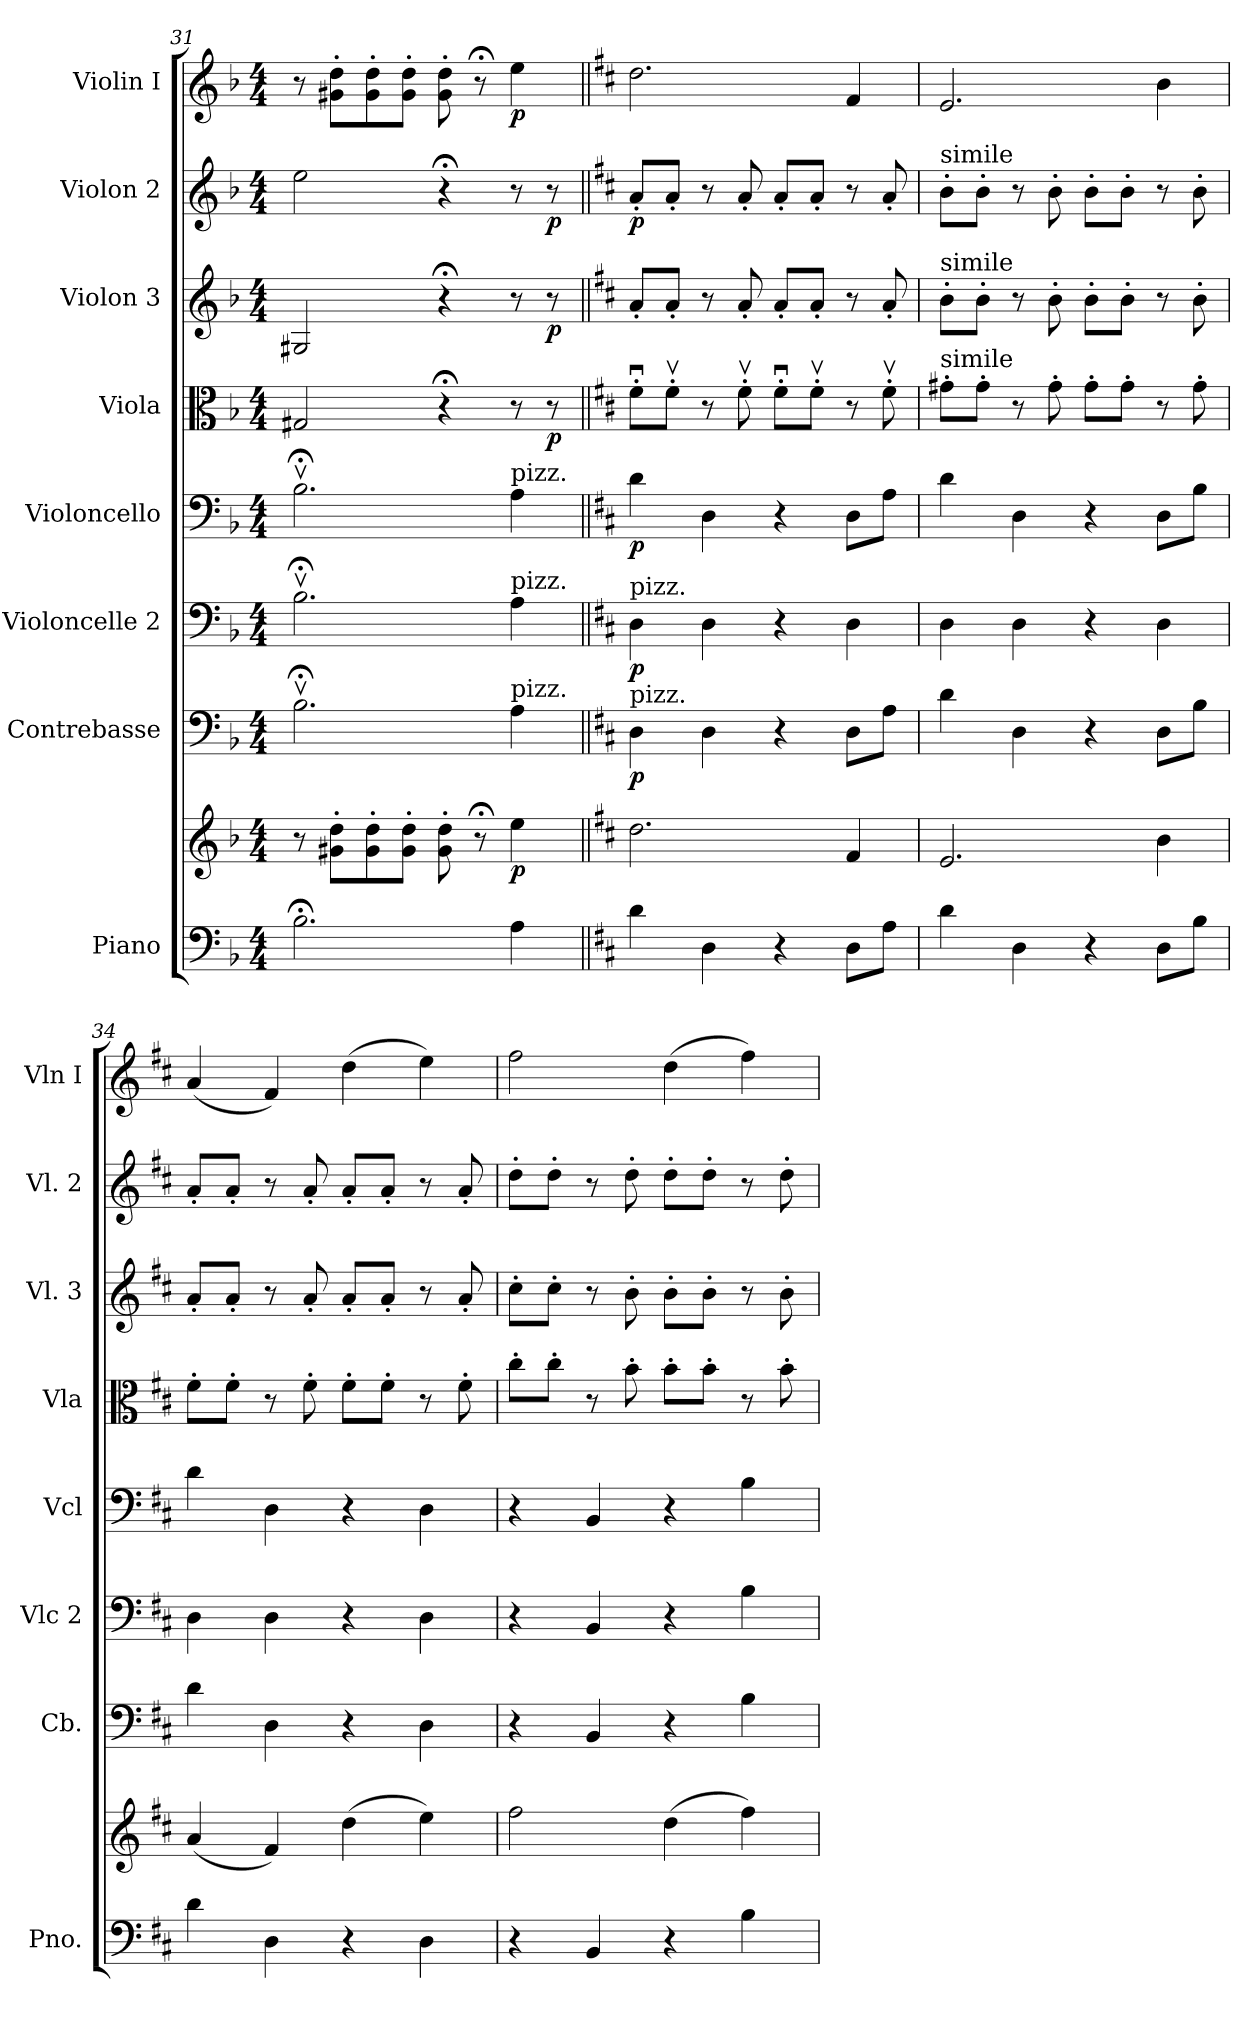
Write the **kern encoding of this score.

**kern	**kern	**dynam	**kern	**dynam	**kern	**dynam	**kern	**dynam	**kern	**dynam	**kern	**dynam	**kern	**dynam	**kern	**dynam
*part8	*part8	*part8	*part7	*part7	*part6	*part6	*part5	*part5	*part4	*part4	*part3	*part3	*part2	*part2	*part1	*part1
*staff9	*staff8	*staff8/9	*staff7	*staff7	*staff6	*staff6	*staff5	*staff5	*staff4	*staff4	*staff3	*staff3	*staff2	*staff2	*staff1	*staff1
*I"Piano	*	*	*I"Contrebasse	*	*I"Violoncelle 2	*	*I"Violoncello	*	*I"Viola	*	*I"Violon 3	*	*I"Violon 2	*	*I"Violin I	*
*I'Pno.	*	*	*I'Cb.	*	*I'Vlc 2	*	*I'Vcl	*	*I'Vla	*	*I'Vl. 3	*	*I'Vl. 2	*	*I'Vln I	*
*clefF4	*clefG2	*	*clefF4	*	*clefF4	*	*clefF4	*	*clefC3	*	*clefG2	*	*clefG2	*	*clefG2	*
*	*	*	*ITrd7c12	*	*	*	*	*	*	*	*	*	*	*	*	*
*k[b-]	*k[b-]	*	*k[b-]	*	*k[b-]	*	*k[b-]	*	*k[b-]	*	*k[b-]	*	*k[b-]	*	*k[b-]	*
*M4/4	*M4/4	*	*M4/4	*	*M4/4	*	*M4/4	*	*M4/4	*	*M4/4	*	*M4/4	*	*M4/4	*
=31	=31	=31	=31	=31	=31	=31	=31	=31	=31	=31	=31	=31	=31	=31	=31	=31
2.B-;<\	8r	.	2.BB-;<v\	.	2.B-;<v\	.	2.B-;<v\	.	2G#X/	.	2G#X/	.	2ee\	.	8r	.
.	8g#X\' 8dd\'L	.	.	.	.	.	.	.	.	.	.	.	.	.	8g#X\' 8dd\'L	.
.	8g#\' 8dd\'	.	.	.	.	.	.	.	.	.	.	.	.	.	8g#\' 8dd\'	.
.	8g#\' 8dd\'J	.	.	.	.	.	.	.	.	.	.	.	.	.	8g#\' 8dd\'J	.
.	8g#\' 8dd\'	.	.	.	.	.	.	.	4r;<	.	4r;<	.	4r;<	.	8g#\' 8dd\'	.
.	8r;<	.	.	.	.	.	.	.	.	.	.	.	.	.	8r;<	.
!	!	!	!	!	!	!	!LO:TX:a:t=pizz.	!	!	!	!	!	!	!	!	!
!	!	!	!	!	!LO:TX:a:t=pizz.	!	!	!	!	!	!	!	!	!	!	!
!	!	!	!LO:TX:a:t=pizz.	!	!	!	!	!	!	!	!	!	!	!	!	!
!	!	!LO:DY:b	!	!	!	!	!	!	!	!	!	!	!	!	!	!LO:DY:b
4A\	4ee\	p	4AA\	.	4A\	.	4A\	.	8r	.	8r	.	8r	.	4ee\	p
!	!	!	!	!	!	!	!	!	!	!LO:DY:b	!	!LO:DY:b	!	!LO:DY:b	!	!
.	.	.	.	.	.	.	.	.	8r	p	8r	p	8r	p	.	.
=32||	=32||	=32||	=32||	=32||	=32||	=32||	=32||	=32||	=32||	=32||	=32||	=32||	=32||	=32||	=32||	=32||
*k[f#c#]	*k[f#c#]	*	*k[f#c#]	*	*k[f#c#]	*	*k[f#c#]	*	*k[f#c#]	*	*k[f#c#]	*	*k[f#c#]	*	*k[f#c#]	*
!	!	!	!	!	!LO:TX:a:t=pizz.	!	!	!	!	!	!	!	!	!	!	!
!	!	!	!LO:TX:a:t=pizz.	!	!	!	!	!	!	!	!	!	!	!	!	!
!	!	!	!	!LO:DY:b	!	!LO:DY:b	!	!LO:DY:b	!	!	!	!	!	!LO:DY:b	!	!
4d\	2.dd\	.	4DD\	p	4D\	p	4d\	p	8f#u'\L	.	8a'/L	.	8a'/L	p	2.dd\	.
.	.	.	.	.	.	.	.	.	8f#v'\J	.	8a'/J	.	8a'/J	.	.	.
4D\	.	.	4DD\	.	4D\	.	4D\	.	8r	.	8r	.	8r	.	.	.
.	.	.	.	.	.	.	.	.	8f#v'\	.	8a'/	.	8a'/	.	.	.
4r	.	.	4r	.	4r	.	4r	.	8f#u'\L	.	8a'/L	.	8a'/L	.	.	.
.	.	.	.	.	.	.	.	.	8f#v'\J	.	8a'/J	.	8a'/J	.	.	.
8D\L	4f#/	.	8DD\L	.	4D\	.	8D\L	.	8r	.	8r	.	8r	.	4f#/	.
8A\J	.	.	8AA\J	.	.	.	8A\J	.	8f#v'\	.	8a'/	.	8a'/	.	.	.
!!LO:PB:g=z
=33	=33	=33	=33	=33	=33	=33	=33	=33	=33	=33	=33	=33	=33	=33	=33	=33
!	!	!	!	!	!	!	!	!	!	!	!	!	!LO:TX:a:t=simile	!	!	!
!	!	!	!	!	!	!	!	!	!	!	!LO:TX:a:t=simile	!	!	!	!	!
!	!	!	!	!	!	!	!	!	!LO:TX:a:t=simile	!	!	!	!	!	!	!
4d\	2.e/	.	4D\	.	4D\	.	4d\	.	8g#X'\L	.	8b'\L	.	8b'\L	.	2.e/	.
.	.	.	.	.	.	.	.	.	8g#'\J	.	8b'\J	.	8b'\J	.	.	.
4D\	.	.	4DD\	.	4D\	.	4D\	.	8r	.	8r	.	8r	.	.	.
.	.	.	.	.	.	.	.	.	8g#'\	.	8b'\	.	8b'\	.	.	.
4r	.	.	4r	.	4r	.	4r	.	8g#'\L	.	8b'\L	.	8b'\L	.	.	.
.	.	.	.	.	.	.	.	.	8g#'\J	.	8b'\J	.	8b'\J	.	.	.
8D\L	4b\	.	8DD\L	.	4D\	.	8D\L	.	8r	.	8r	.	8r	.	4b\	.
8B\J	.	.	8BB\J	.	.	.	8B\J	.	8g#'\	.	8b'\	.	8b'\	.	.	.
=34	=34	=34	=34	=34	=34	=34	=34	=34	=34	=34	=34	=34	=34	=34	=34	=34
4d\	(4a/	.	4D\	.	4D\	.	4d\	.	8f#'\L	.	8a'/L	.	8a'/L	.	(4a/	.
.	.	.	.	.	.	.	.	.	8f#'\J	.	8a'/J	.	8a'/J	.	.	.
4D\	4f#/)	.	4DD\	.	4D\	.	4D\	.	8r	.	8r	.	8r	.	4f#/)	.
.	.	.	.	.	.	.	.	.	8f#'\	.	8a'/	.	8a'/	.	.	.
4r	(4dd\	.	4r	.	4r	.	4r	.	8f#'\L	.	8a'/L	.	8a'/L	.	(4dd\	.
.	.	.	.	.	.	.	.	.	8f#'\J	.	8a'/J	.	8a'/J	.	.	.
4D\	4ee\)	.	4DD\	.	4D\	.	4D\	.	8r	.	8r	.	8r	.	4ee\)	.
.	.	.	.	.	.	.	.	.	8f#'\	.	8a'/	.	8a'/	.	.	.
=35	=35	=35	=35	=35	=35	=35	=35	=35	=35	=35	=35	=35	=35	=35	=35	=35
4r	2ff#\	.	4r	.	4r	.	4r	.	8cc#'\L	.	8cc#'\L	.	8dd'\L	.	2ff#\	.
.	.	.	.	.	.	.	.	.	8cc#'\J	.	8cc#'\J	.	8dd'\J	.	.	.
4BB/	.	.	4BBB/	.	4BB/	.	4BB/	.	8r	.	8r	.	8r	.	.	.
.	.	.	.	.	.	.	.	.	8b'\	.	8b'\	.	8dd'\	.	.	.
4r	(4dd\	.	4r	.	4r	.	4r	.	8b'\L	.	8b'\L	.	8dd'\L	.	(4dd\	.
.	.	.	.	.	.	.	.	.	8b'\J	.	8b'\J	.	8dd'\J	.	.	.
4B\	4ff#\)	.	4BB\	.	4B\	.	4B\	.	8r	.	8r	.	8r	.	4ff#\)	.
.	.	.	.	.	.	.	.	.	8b'\	.	8b'\	.	8dd'\	.	.	.
=	=	=	=	=	=	=	=	=	=	=	=	=	=	=	=	=
*-	*-	*-	*-	*-	*-	*-	*-	*-	*-	*-	*-	*-	*-	*-	*-	*-
